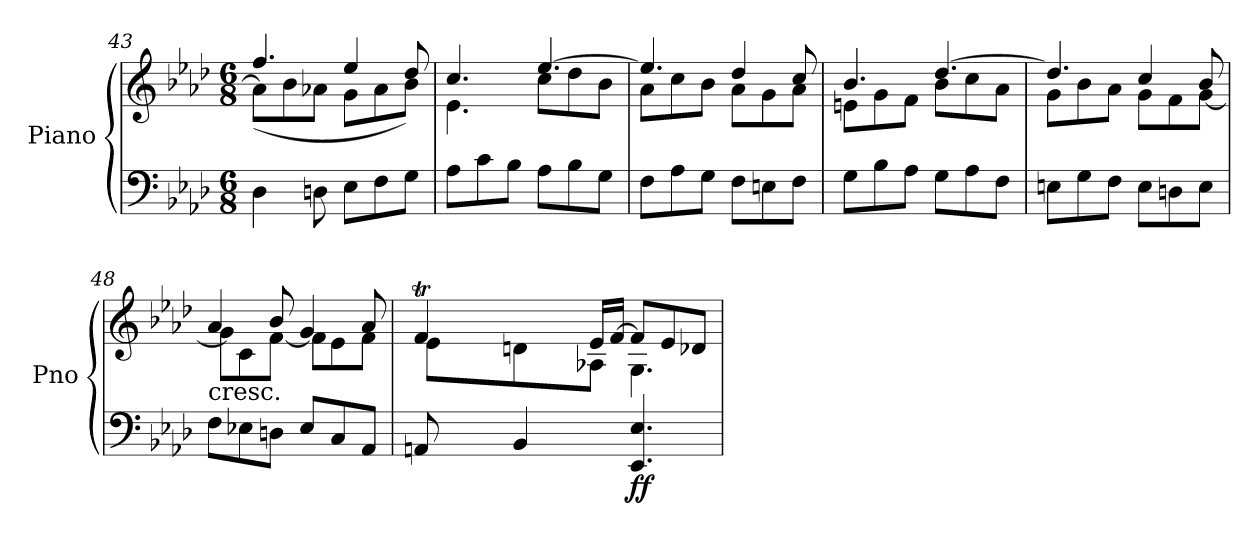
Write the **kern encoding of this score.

**kern	**kern	**dynam
*part1	*part1	*part1
*staff2	*staff1	*staff1/2
*I"Piano	*	*
*I'Pno	*	*
*clefF4	*clefG2	*
*k[b-e-a-d-]	*k[b-e-a-d-]	*
*A-:	*A-:	*
*M6/8	*M6/8	*
=43	=43	=43
*	*^	*
4D-\	4.ff/	(8a\L]	.
.	.	8b-\	.
8Dn\	.	8a-X\J	.
8E-\L	4ee-/	8g\L	.
8F\	.	8a-\	.
8G\J	8dd-/	8b-\J)	.
=44	=44	=44	=44
8A-\L	4.cc/	4.e-\	.
8c\	.	.	.
8B-\J	.	.	.
8A-\L	[4.ee-/	8cc\L	.
8B-\	.	8dd-\	.
8G\J	.	8b-\J	.
=45	=45	=45	=45
8F\L	4.ee-/]	8a-\L	.
8A-\	.	8cc\	.
8G\J	.	8b-\J	.
8F\L	4dd-/	8a-\L	.
8En\	.	8g\	.
8F\J	8cc/	8a-\J	.
=46	=46	=46	=46
8G\L	4.b-/	8en\L	.
8B-\	.	8g\	.
8A-\J	.	8f\J	.
8G\L	[4.dd-/	8b-\L	.
8A-\	.	8cc\	.
8F\J	.	8a-\J	.
!!LO:LB:g=z	!!
=47	=47	=47	=47
8En\L	4.dd-/]	8g\L	.
8G\	.	8b-\	.
8F\J	.	8a-\J	.
8E\L	4cc/	8g\L	.
8Dn\	.	8f\	.
8E\J	8b-/	[8g\J	.
=48	=48	=48	=48
!	!LO:TX:b:t=cresc.	!	!
8F\L	4a-/	8g\L]	.
8E-X\	.	8c\	.
8Dn\J	8b-/	[8f\J	.
8E-/L	4g/	8f\L]	.
8C/	.	8e-\	.
8AA-/J	8a-/	8f\J	.
=49	=49	=49	=49
*	*	*^	*
8AAn/	4fT/	8e-\L	32gyy	.
.	.	.	32fyy	.
.	.	.	32gyy	.
.	.	.	32fyy	.
4BB-/	.	8dn\	32gyy	.
.	.	.	32fyy	.
.	.	.	32gyy	.
.	.	.	32fyy	.
.	16e-/LL	8A-X\J	2ryy	.
.	[16f/JJ	.	.	.
!	!	!	!	!LO:DY:b=2
!	!	!	!	!LO:DY:n=1:b
4.EE-/ 4.E-/	8f/L]	4.G\	.	f f
.	8e-/	.	.	.
.	8d-X/J	.	.	.
*	*v	*v	*v	*
=	=	=
*-	*-	*-
